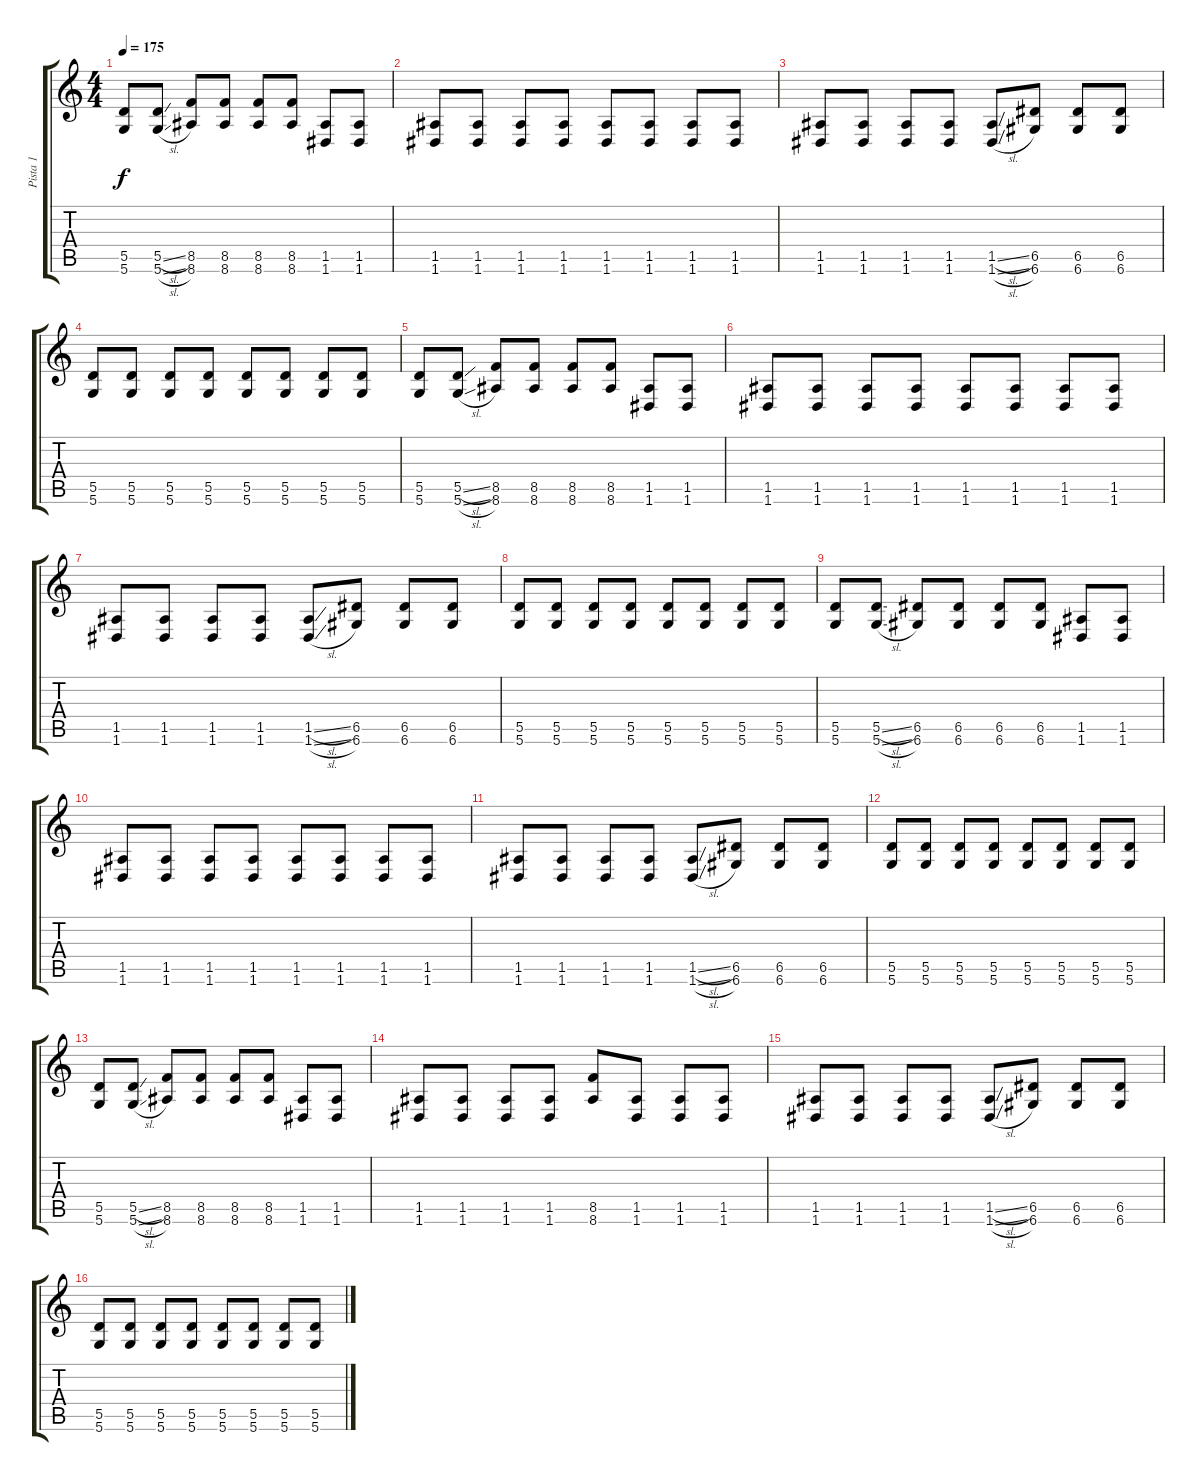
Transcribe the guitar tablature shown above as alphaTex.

\track ("Pista 1" "Pista 1") {instrument overdrivenguitar}
\staff {score tabs}
\tuning (E4 B3 G3 D3 A2 D2) {hide}
\ts (4 4)
\tempo 175
\clef g2
\ks c
(5.5 5.6).8{dy f} (5.5{sl} 5.6{sl}).8 (8.5 8.6).8 (8.5 8.6).8 (8.5 8.6).8 (8.5 8.6).8 (1.5 1.6).8 (1.5 1.6).8 |
(1.5 1.6).8 (1.5 1.6).8 (1.5 1.6).8 (1.5 1.6).8 (1.5 1.6).8 (1.5 1.6).8 (1.5 1.6).8 (1.5 1.6).8 |
(1.5 1.6).8 (1.5 1.6).8 (1.5 1.6).8 (1.5 1.6).8 (1.5{sl} 1.6{sl}).8 (6.5 6.6).8 (6.5 6.6).8 (6.5 6.6).8 |
(5.5 5.6).8 (5.5 5.6).8 (5.5 5.6).8 (5.5 5.6).8 (5.5 5.6).8 (5.5 5.6).8 (5.5 5.6).8 (5.5 5.6).8 |
(5.5 5.6).8 (5.5{sl} 5.6{sl}).8 (8.5 8.6).8 (8.5 8.6).8 (8.5 8.6).8 (8.5 8.6).8 (1.5 1.6).8 (1.5 1.6).8 |
(1.5 1.6).8 (1.5 1.6).8 (1.5 1.6).8 (1.5 1.6).8 (1.5 1.6).8 (1.5 1.6).8 (1.5 1.6).8 (1.5 1.6).8 |
(1.5 1.6).8 (1.5 1.6).8 (1.5 1.6).8 (1.5 1.6).8 (1.5{sl} 1.6{sl}).8 (6.5 6.6).8 (6.5 6.6).8 (6.5 6.6).8 |
(5.5 5.6).8 (5.5 5.6).8 (5.5 5.6).8 (5.5 5.6).8 (5.5 5.6).8 (5.5 5.6).8 (5.5 5.6).8 (5.5 5.6).8 |
(5.5 5.6).8 (5.5{sl} 5.6{sl}).8 (6.5 6.6).8 (6.5 6.6).8 (6.5 6.6).8 (6.5 6.6).8 (1.5 1.6).8 (1.5 1.6).8 |
(1.5 1.6).8 (1.5 1.6).8 (1.5 1.6).8 (1.5 1.6).8 (1.5 1.6).8 (1.5 1.6).8 (1.5 1.6).8 (1.5 1.6).8 |
(1.5 1.6).8 (1.5 1.6).8 (1.5 1.6).8 (1.5 1.6).8 (1.5{sl} 1.6{sl}).8 (6.5 6.6).8 (6.5 6.6).8 (6.5 6.6).8 |
(5.5 5.6).8 (5.5 5.6).8 (5.5 5.6).8 (5.5 5.6).8 (5.5 5.6).8 (5.5 5.6).8 (5.5 5.6).8 (5.5 5.6).8 |
(5.5 5.6).8 (5.5{sl} 5.6{sl}).8 (8.5 8.6).8 (8.5 8.6).8 (8.5 8.6).8 (8.5 8.6).8 (1.5 1.6).8 (1.5 1.6).8 |
(1.5 1.6).8 (1.5 1.6).8 (1.5 1.6).8 (1.5 1.6).8 (8.5 8.6).8 (1.5 1.6).8 (1.5 1.6).8 (1.5 1.6).8 |
(1.5 1.6).8 (1.5 1.6).8 (1.5 1.6).8 (1.5 1.6).8 (1.5{sl} 1.6{sl}).8 (6.5 6.6).8 (6.5 6.6).8 (6.5 6.6).8 |
(5.5 5.6).8 (5.5 5.6).8 (5.5 5.6).8 (5.5 5.6).8 (5.5 5.6).8 (5.5 5.6).8 (5.5 5.6).8 (5.5 5.6).8
